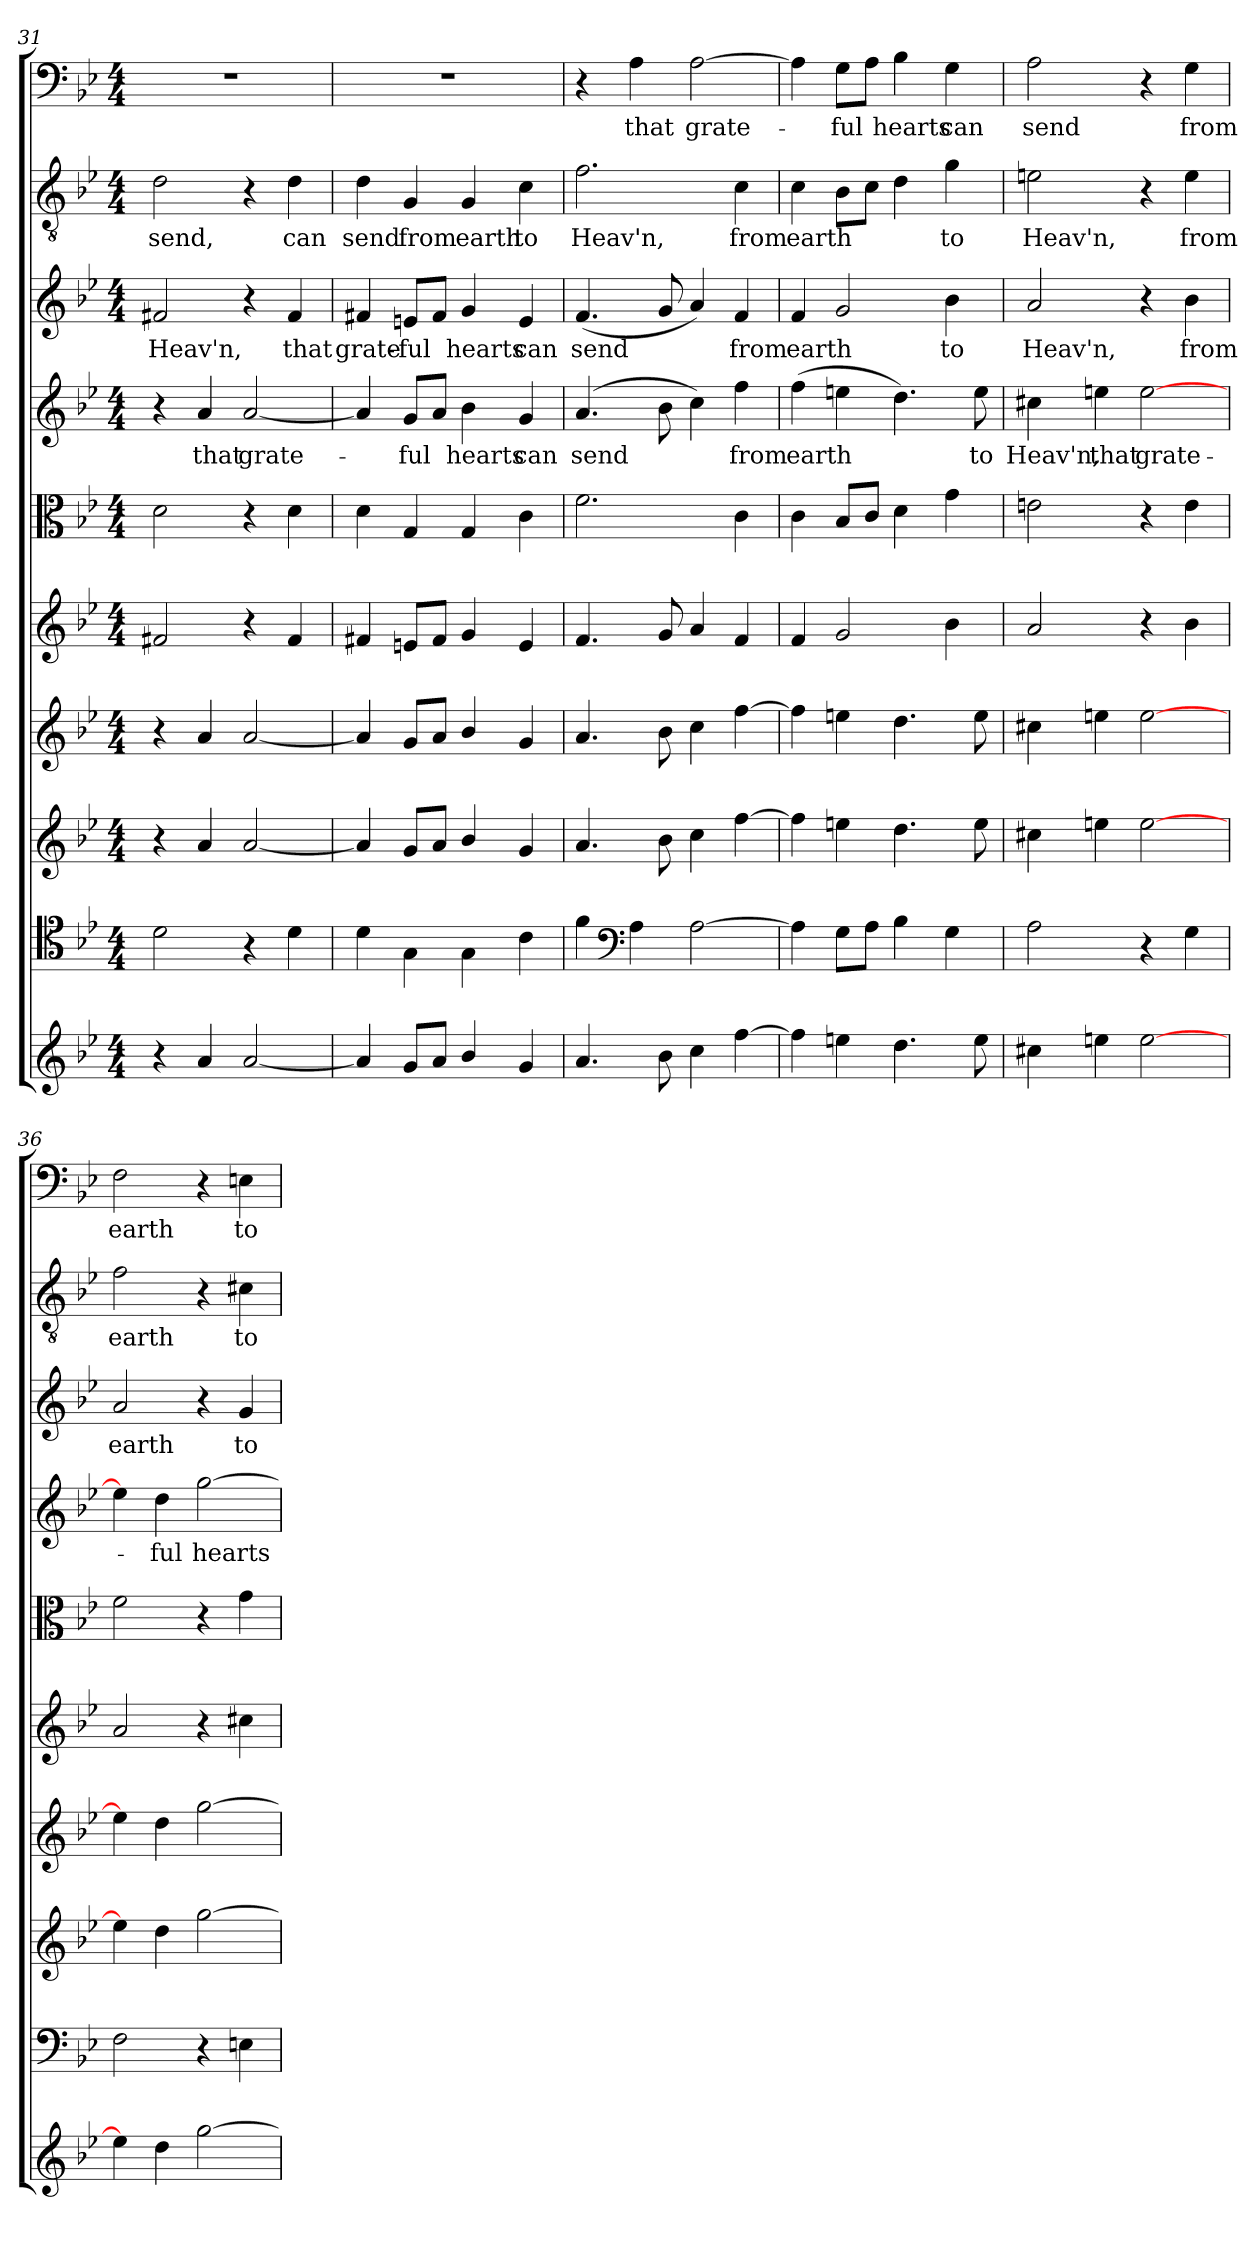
**kern	**kern	**kern	**kern	**kern	**kern	**kern	**text	**kern	**text	**kern	**text	**kern	**text
*part10	*part9	*part8	*part7	*part6	*part5	*part4	*part4	*part3	*part3	*part2	*part2	*part1	*part1
*staff10	*staff9	*staff8	*staff7	*staff6	*staff5	*staff4	*staff4	*staff3	*staff3	*staff2	*staff2	*staff1	*staff1
*clefG2	*clefC4	*clefG2	*clefG2	*clefG2	*clefC3	*clefG2	*	*clefG2	*	*clefGv2	*	*clefF4	*
*k[b-e-]	*k[b-e-]	*k[b-e-]	*k[b-e-]	*k[b-e-]	*k[b-e-]	*k[b-e-]	*	*k[b-e-]	*	*k[b-e-]	*	*k[b-e-]	*
*g:	*g:	*g:	*g:	*g:	*g:	*g:	*	*g:	*	*g:	*	*g:	*
*M4/4	*M4/4	*M4/4	*M4/4	*M4/4	*M4/4	*M4/4	*	*M4/4	*	*M4/4	*	*M4/4	*
=31	=31	=31	=31	=31	=31	=31	=31	=31	=31	=31	=31	=31	=31
4r	2d\	4r	4r	2f#X/	2d\	4r	.	2f#X/	Heav'n,	2d\	send,	1r	.
4a/	.	4a/	4a/	.	.	4a/	that	.	.	.	.	.	.
[2a/	4r	[2a/	[2a/	4r	4r	[2a/	grate-	4r	.	4r	.	.	.
.	4d\	.	.	4f#/	4d\	.	.	4f#/	that	4d\	can	.	.
=32	=32	=32	=32	=32	=32	=32	=32	=32	=32	=32	=32	=32	=32
4a/]	4d\	4a/]	4a/]	4f#X/	4d\	4a/]	.	4f#X/	grate-	4d\	send	1r	.
8g/L	4G\	8g/L	8g/L	8en/L	4G/	8g/L	-ful	8en/L	-ful	4G/	from	.	.
8a/J	.	8a/J	8a/J	8f#/J	.	8a/J	.	8f#/J	.	.	.	.	.
4b-/	4G\	4b-/	4b-/	4g/	4G/	4b-\	hearts	4g/	hearts	4G/	earth	.	.
4g/	4c\	4g/	4g/	4e/	4c\	4g/	can	4e/	can	4c\	to	.	.
=33	=33	=33	=33	=33	=33	=33	=33	=33	=33	=33	=33	=33	=33
4.a/	4f\	4.a/	4.a/	4.f/	2.f\	(4.a/	send	(4.f/	send	2.f\	Heav'n,	4r	.
*	*clefF4	*	*	*	*	*	*	*	*	*	*	*	*
.	4A\	.	.	.	.	.	.	.	.	.	.	4A\	that
8b-\	.	8b-\	8b-\	8g/	.	8b-\	.	8g/	.	.	.	.	.
4cc\	[2A\	4cc\	4cc\	4a/	.	4cc\)	.	4a/)	.	.	.	[2A\	grate-
[4ff\	.	[4ff\	[4ff\	4f/	4c\	4ff\	from	4f/	from	4c\	from	.	.
=34	=34	=34	=34	=34	=34	=34	=34	=34	=34	=34	=34	=34	=34
4ff\]	4A\]	4ff\]	4ff\]	4f/	4c\	(4ff\	earth	4f/	earth	4c\	earth	4A\]	.
4een\	8G\L	4een\	4een\	2g/	8B-/L	4een\	.	2g/	.	8B-\L	.	8G\L	-ful
.	8A\J	.	.	.	8c/J	.	.	.	.	8c\J	.	8A\J	.
4.dd\	4B-\	4.dd\	4.dd\	.	4d\	4.dd\)	.	.	.	4d\	.	4B-\	hearts
.	4G\	.	.	4b-\	4g\	.	.	4b-\	to	4g\	to	4G\	can
8ee\	.	8ee\	8ee\	.	.	8ee\	to	.	.	.	.	.	.
=35	=35	=35	=35	=35	=35	=35	=35	=35	=35	=35	=35	=35	=35
4cc#X\	2A\	4cc#X\	4cc#X\	2a/	2en\	4cc#X\	Heav'n,	2a/	Heav'n,	2en\	Heav'n,	2A\	send
4een\	.	4een\	4een\	.	.	4een\	that	.	.	.	.	.	.
[2ee\	4r	[2ee\	[2ee\	4r	4r	[2ee\	grate-	4r	.	4r	.	4r	.
.	4G\	.	.	4b-\	4e\	.	.	4b-\	from	4e\	from	4G\	from
=36	=36	=36	=36	=36	=36	=36	=36	=36	=36	=36	=36	=36	=36
4ee-\]	2F\	4ee-\]	4ee-\]	2a/	2f\	4ee-\]	.	2a/	earth	2f\	earth	2F\	earth
4dd\	.	4dd\	4dd\	.	.	4dd\	-ful	.	.	.	.	.	.
[2gg\	4r	[2gg\	[2gg\	4r	4r	[2gg\	hearts	4r	.	4r	.	4r	.
.	4En\	.	.	4cc#X\	4g\	.	.	4g/	to	4c#X\	to	4En\	to
=	=	=	=	=	=	=	=	=	=	=	=	=	=
*-	*-	*-	*-	*-	*-	*-	*-	*-	*-	*-	*-	*-	*-
